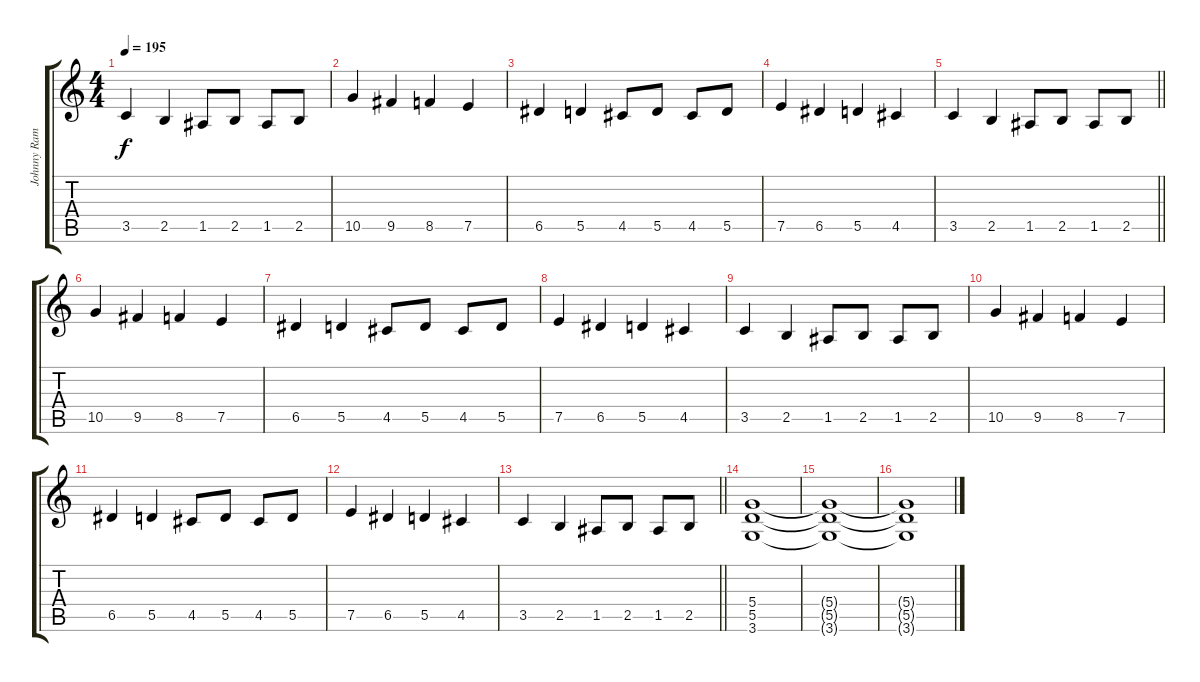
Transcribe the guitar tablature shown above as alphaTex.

\track ("Johnny Ramone" "Johnny Ram") {instrument distortionguitar}
\staff {score tabs}
\tuning (E4 B3 G3 D3 A2 E2) {hide}
\ts (4 4)
\tempo 195
\clef g2
\ks c
3.5.4{dy f} 2.5.4 1.5.8 2.5.8 1.5.8 2.5.8 |
10.5.4 9.5.4 8.5.4 7.5.4 |
6.5.4 5.5.4 4.5.8 5.5.8 4.5.8 5.5.8 |
7.5.4 6.5.4 5.5.4 4.5.4 |
\barLineRight lightlight
3.5.4 2.5.4 1.5.8 2.5.8 1.5.8 2.5.8 |
10.5.4 9.5.4 8.5.4 7.5.4 |
6.5.4 5.5.4 4.5.8 5.5.8 4.5.8 5.5.8 |
7.5.4 6.5.4 5.5.4 4.5.4 |
3.5.4 2.5.4 1.5.8 2.5.8 1.5.8 2.5.8 |
10.5.4 9.5.4 8.5.4 7.5.4 |
6.5.4 5.5.4 4.5.8 5.5.8 4.5.8 5.5.8 |
7.5.4 6.5.4 5.5.4 4.5.4 |
\barLineRight lightlight
3.5.4 2.5.4 1.5.8 2.5.8 1.5.8 2.5.8 |
(5.4 5.5 3.6).1 |
(5.4{t} 5.5{t} 3.6{t}).1 |
(5.4{t} 5.5{t} 3.6{t}).1
